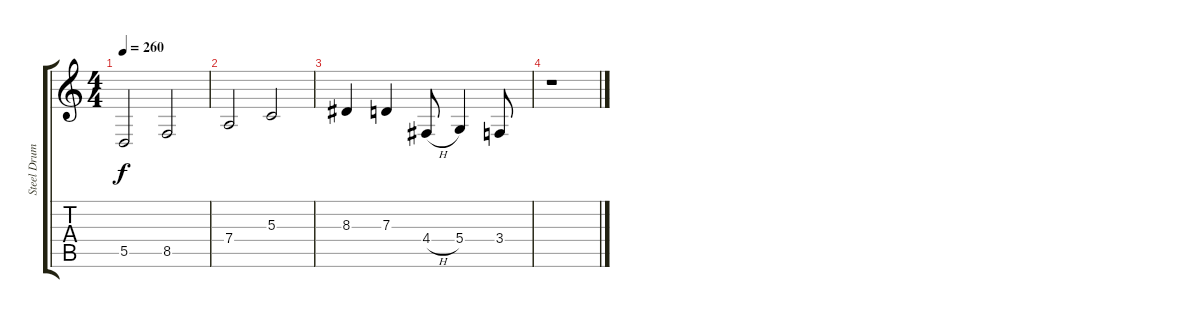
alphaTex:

\track ("Steel Drum" "Steel Drum") {instrument steeldrums}
\staff {score tabs}
\tuning (E4 B3 G3 D3 A2 E2) {hide}
\ts (4 4)
\tempo 260
\clef g2
\ks c
5.5.2{dy f} 8.5.2 |
7.4.2 5.3.2 |
8.3.4 7.3.4 4.4{h}.8 5.4.4 3.4.8 |
r.1
